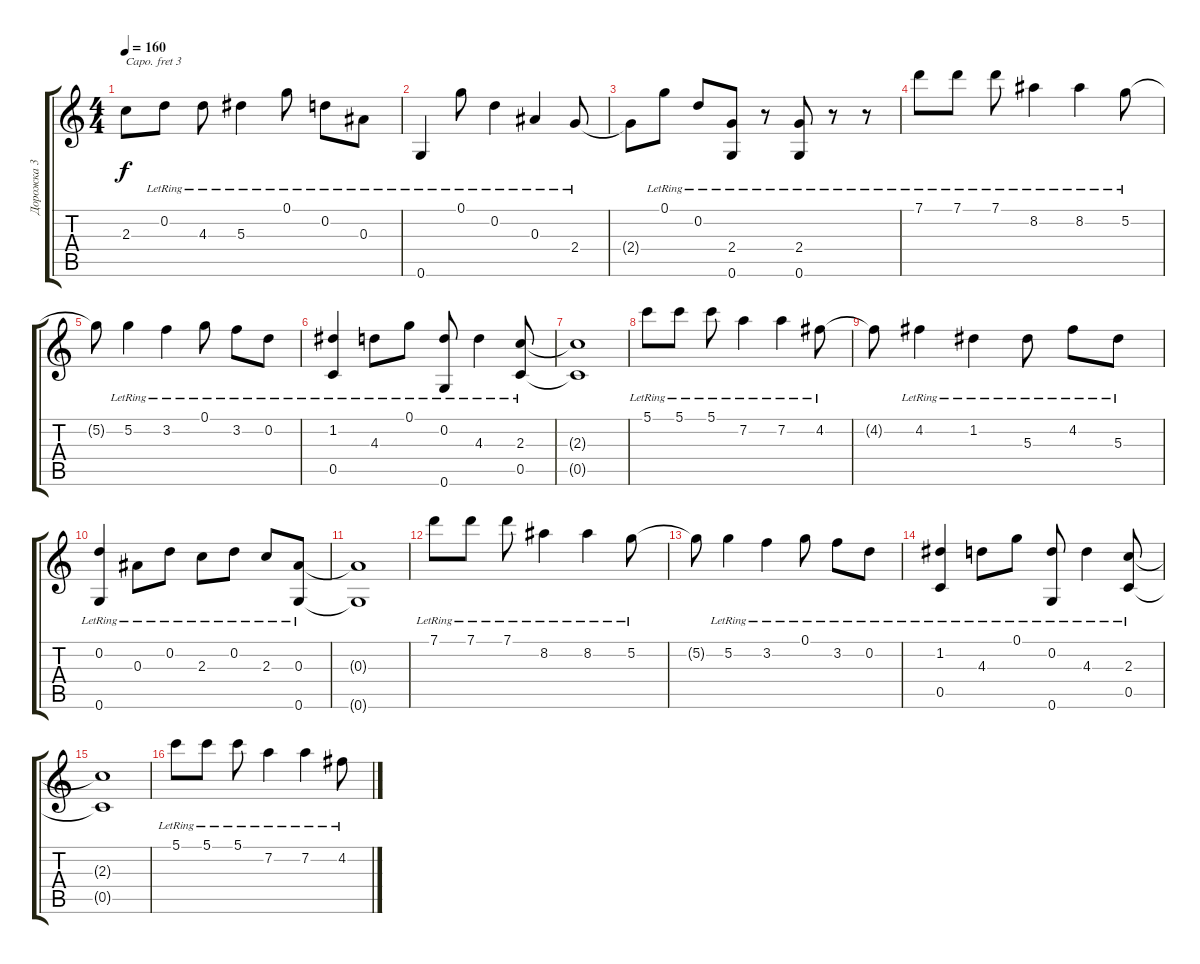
\track ("Дорожка 3" "Дорожка 3") {instrument acousticguitarsteel}
\staff {score tabs}
\capo 3
\tuning (E4 B3 G3 D3 A2 E2) {hide}
\ts (4 4)
\tempo 160
\clef g2
\ks c
2.3{t}.8{dy f} 0.2{lr}.8 4.3{lr}.8 5.3{lr}.4 0.1{lr}.8 0.2{lr}.8 0.3{lr}.8 |
0.6{lr}.4 0.1{lr}.8 0.2{lr}.4 0.3{lr}.4 2.4{lr}.8 |
2.4{t}.8 0.1{lr}.8 0.2{lr}.8 (2.4{lr} 0.6{lr}).8 r.8 (2.4{lr} 0.6{lr}).8 r.8 r.8 |
7.1{lr}.8 7.1{lr}.8 7.1{lr}.8 8.2{lr}.4 8.2{lr}.4 5.2{lr}.8 |
5.2{t}.8 5.2{lr}.4 3.2{lr}.4 0.1{lr}.8 3.2{lr}.8 0.2{lr}.8 |
(1.2{lr} 0.5{lr}).4 4.3{lr}.8 0.1{lr}.8 (0.2{lr} 0.6{lr}).8 4.3{lr}.4 (2.3{lr} 0.5{lr}).8 |
(2.3{t} 0.5{t}).1 |
5.1{lr}.8 5.1{lr}.8 5.1{lr}.8 7.2{lr}.4 7.2{lr}.4 4.2{lr}.8 |
4.2{t}.8 4.2{lr}.4 1.2{lr}.4 5.3{lr}.8 4.2{lr}.8 5.3{lr}.8 |
(0.2{lr} 0.6{lr}).4 0.3{lr}.8 0.2{lr}.8 2.3{lr}.8 0.2{lr}.8 2.3{lr}.8 (0.3{lr} 0.6{lr}).8 |
(0.3{t} 0.6{t}).1 |
7.1{lr}.8 7.1{lr}.8 7.1{lr}.8 8.2{lr}.4 8.2{lr}.4 5.2{lr}.8 |
5.2{t}.8 5.2{lr}.4 3.2{lr}.4 0.1{lr}.8 3.2{lr}.8 0.2{lr}.8 |
(1.2{lr} 0.5{lr}).4 4.3{lr}.8 0.1{lr}.8 (0.2{lr} 0.6{lr}).8 4.3{lr}.4 (2.3{lr} 0.5{lr}).8 |
(2.3{t} 0.5{t}).1 |
5.1{lr}.8 5.1{lr}.8 5.1{lr}.8 7.2{lr}.4 7.2{lr}.4 4.2{lr}.8
